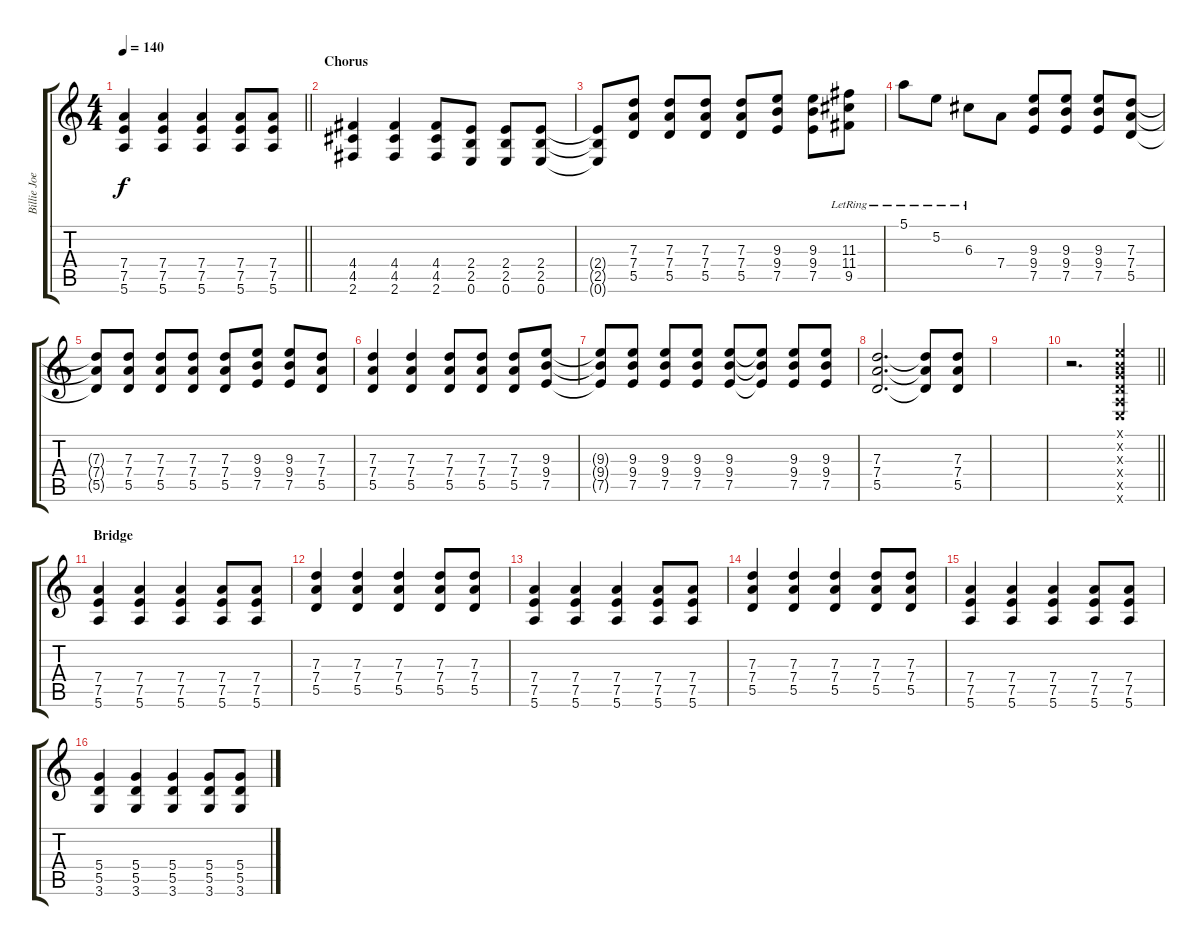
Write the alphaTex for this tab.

\track ("Billie Joe Armstrong (Guitar Double)" "Billie Joe") {instrument distortionguitar}
\staff {score tabs}
\tuning (E4 B3 G3 D3 A2 E2) {hide}
\ts (4 4)
\tempo 140
\clef g2
\barLineRight lightlight
\ks c
(7.4 7.5 5.6).4{dy f} (7.4 7.5 5.6).4 (7.4 7.5 5.6).4 (7.4 7.5 5.6).8 (7.4 7.5 5.6).8 |
\section ("" "Chorus")
(4.4 4.5 2.6).4 (4.4 4.5 2.6).4 (4.4 4.5 2.6).8 (2.4 2.5 0.6).8 (2.4 2.5 0.6).8 (2.4 2.5 0.6).8 |
(2.4{t} 2.5{t} 0.6{t}).8 (7.3 7.4 5.5).8 (7.3 7.4 5.5).8 (7.3 7.4 5.5).8 (7.3 7.4 5.5).8 (9.3 9.4 7.5).8 (9.3 9.4 7.5).8 (11.3{lr} 11.4{lr} 9.5{lr}).8 |
5.1{lr}.8 5.2{lr}.8 6.3{lr}.8 7.4.8 (9.3 9.4 7.5).8 (9.3 9.4 7.5).8 (9.3 9.4 7.5).8 (7.3 7.4 5.5).8 |
(7.3{t} 7.4{t} 5.5{t}).8 (7.3 7.4 5.5).8 (7.3 7.4 5.5).8 (7.3 7.4 5.5).8 (7.3 7.4 5.5).8 (9.3 9.4 7.5).8 (9.3 9.4 7.5).8 (7.3 7.4 5.5).8 |
(7.3 7.4 5.5).4 (7.3 7.4 5.5).4 (7.3 7.4 5.5).8 (7.3 7.4 5.5).8 (7.3 7.4 5.5).8 (9.3 9.4 7.5).8 |
(9.3{t} 9.4{t} 7.5{t}).8 (9.3 9.4 7.5).8 (9.3 9.4 7.5).8 (9.3 9.4 7.5).8 (9.3 9.4 7.5).8 (9.3{t} 9.4{t} 7.5{t}).8 (9.3 9.4 7.5).8 (9.3 9.4 7.5).8 |
(7.3 7.4 5.5).2{d} (7.3{t} 7.4{t} 5.5{t}).8 (7.3 7.4 5.5).8 |
|
\barLineRight lightlight
r.2{d} (0.1{x} 0.2{x} 0.3{x} 0.4{x} 0.5{x} 0.6{x}).4 |
\section ("" "Bridge")
(7.4 7.5 5.6).4 (7.4 7.5 5.6).4 (7.4 7.5 5.6).4 (7.4 7.5 5.6).8 (7.4 7.5 5.6).8 |
(7.3 7.4 5.5).4 (7.3 7.4 5.5).4 (7.3 7.4 5.5).4 (7.3 7.4 5.5).8 (7.3 7.4 5.5).8 |
(7.4 7.5 5.6).4 (7.4 7.5 5.6).4 (7.4 7.5 5.6).4 (7.4 7.5 5.6).8 (7.4 7.5 5.6).8 |
(7.3 7.4 5.5).4 (7.3 7.4 5.5).4 (7.3 7.4 5.5).4 (7.3 7.4 5.5).8 (7.3 7.4 5.5).8 |
(7.4 7.5 5.6).4 (7.4 7.5 5.6).4 (7.4 7.5 5.6).4 (7.4 7.5 5.6).8 (7.4 7.5 5.6).8 |
(5.4 5.5 3.6).4 (5.4 5.5 3.6).4 (5.4 5.5 3.6).4 (5.4 5.5 3.6).8 (5.4 5.5 3.6).8
